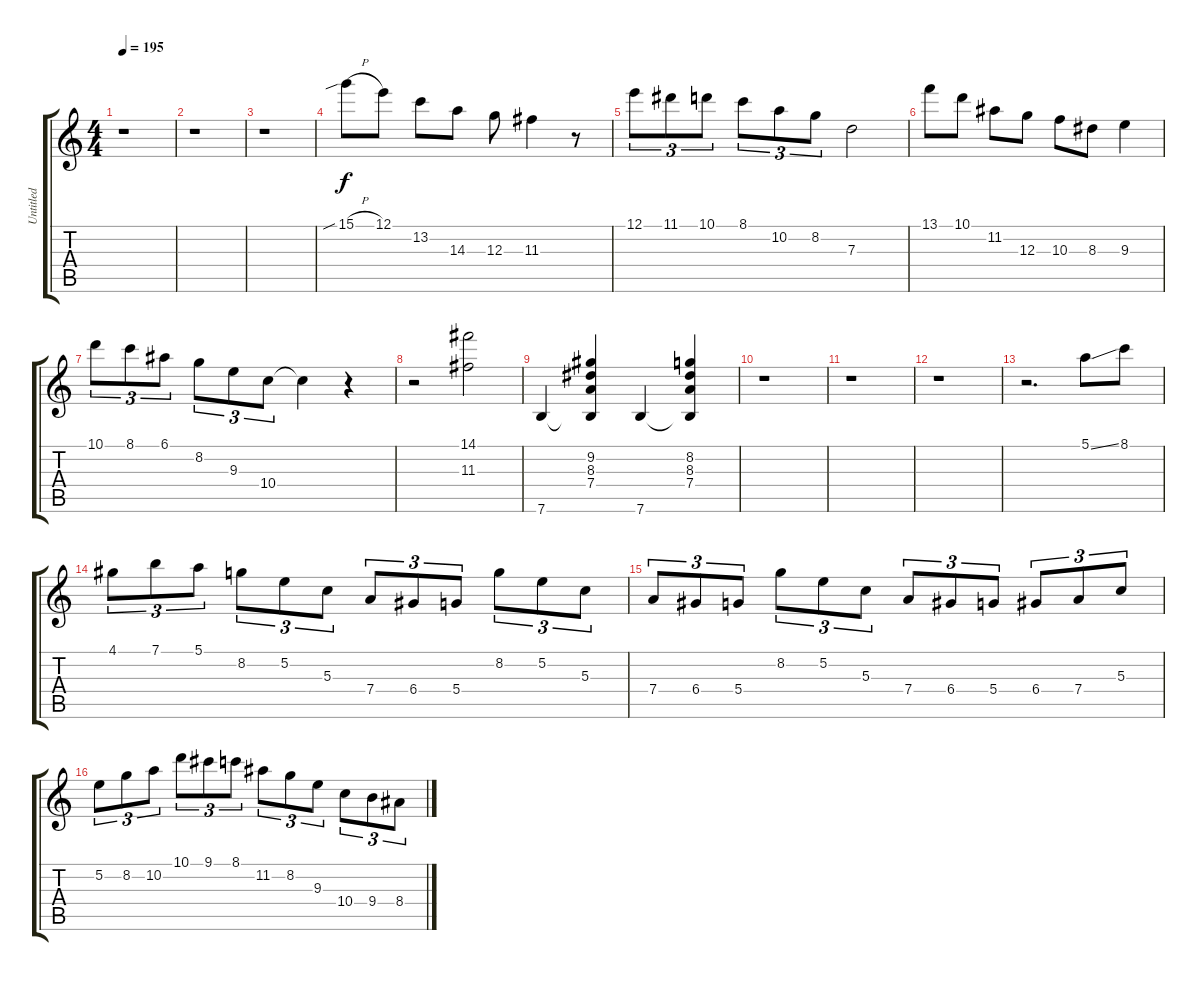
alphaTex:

\track ("Untitled" "Untitled") {instrument acousticguitarnylon}
\staff {score tabs}
\tuning (E4 B3 G3 D3 A2 E2) {hide}
\ts (4 4)
\tempo 195
\clef g2
\ks c
r.1{dy f} |
r.1 |
r.1 |
15.1{sib h}.8 12.1.8 13.2.8 14.3.8 12.3.8 11.3.4 r.8 |
12.1.8{tu (3 2)} 11.1.8{tu (3 2)} 10.1.8{tu (3 2)} 8.1.8{tu (3 2)} 10.2.8{tu (3 2)} 8.2.8{tu (3 2)} 7.3.2 |
13.1.8 10.1.8 11.2.8 12.3.8 10.3.8 8.3.8 9.3.4 |
10.1.8{tu (3 2)} 8.1.8{tu (3 2)} 6.1.8{tu (3 2)} 8.2.8{tu (3 2)} 9.3.8{tu (3 2)} 10.4.8{tu (3 2)} 10.4{t}.4 r.4 |
r.2 (14.1 11.3).2 |
7.6.4 (9.2 8.3 7.4 7.6{t}).4 7.6.4 (8.2 8.3 7.4 7.6{t}).4 |
r.1 |
r.1 |
r.1 |
r.2{d} 5.1{ss}.8 8.1.8 |
4.1.8{tu (3 2)} 7.1.8{tu (3 2)} 5.1.8{tu (3 2)} 8.2.8{tu (3 2)} 5.2.8{tu (3 2)} 5.3.8{tu (3 2)} 7.4.8{tu (3 2)} 6.4.8{tu (3 2)} 5.4.8{tu (3 2)} 8.2.8{tu (3 2)} 5.2.8{tu (3 2)} 5.3.8{tu (3 2)} |
7.4.8{tu (3 2)} 6.4.8{tu (3 2)} 5.4.8{tu (3 2)} 8.2.8{tu (3 2)} 5.2.8{tu (3 2)} 5.3.8{tu (3 2)} 7.4.8{tu (3 2)} 6.4.8{tu (3 2)} 5.4.8{tu (3 2)} 6.4.8{tu (3 2)} 7.4.8{tu (3 2)} 5.3.8{tu (3 2)} |
5.2.8{tu (3 2)} 8.2.8{tu (3 2)} 10.2.8{tu (3 2)} 10.1.8{tu (3 2)} 9.1.8{tu (3 2)} 8.1.8{tu (3 2)} 11.2.8{tu (3 2)} 8.2.8{tu (3 2)} 9.3.8{tu (3 2)} 10.4.8{tu (3 2)} 9.4.8{tu (3 2)} 8.4.8{tu (3 2)}
